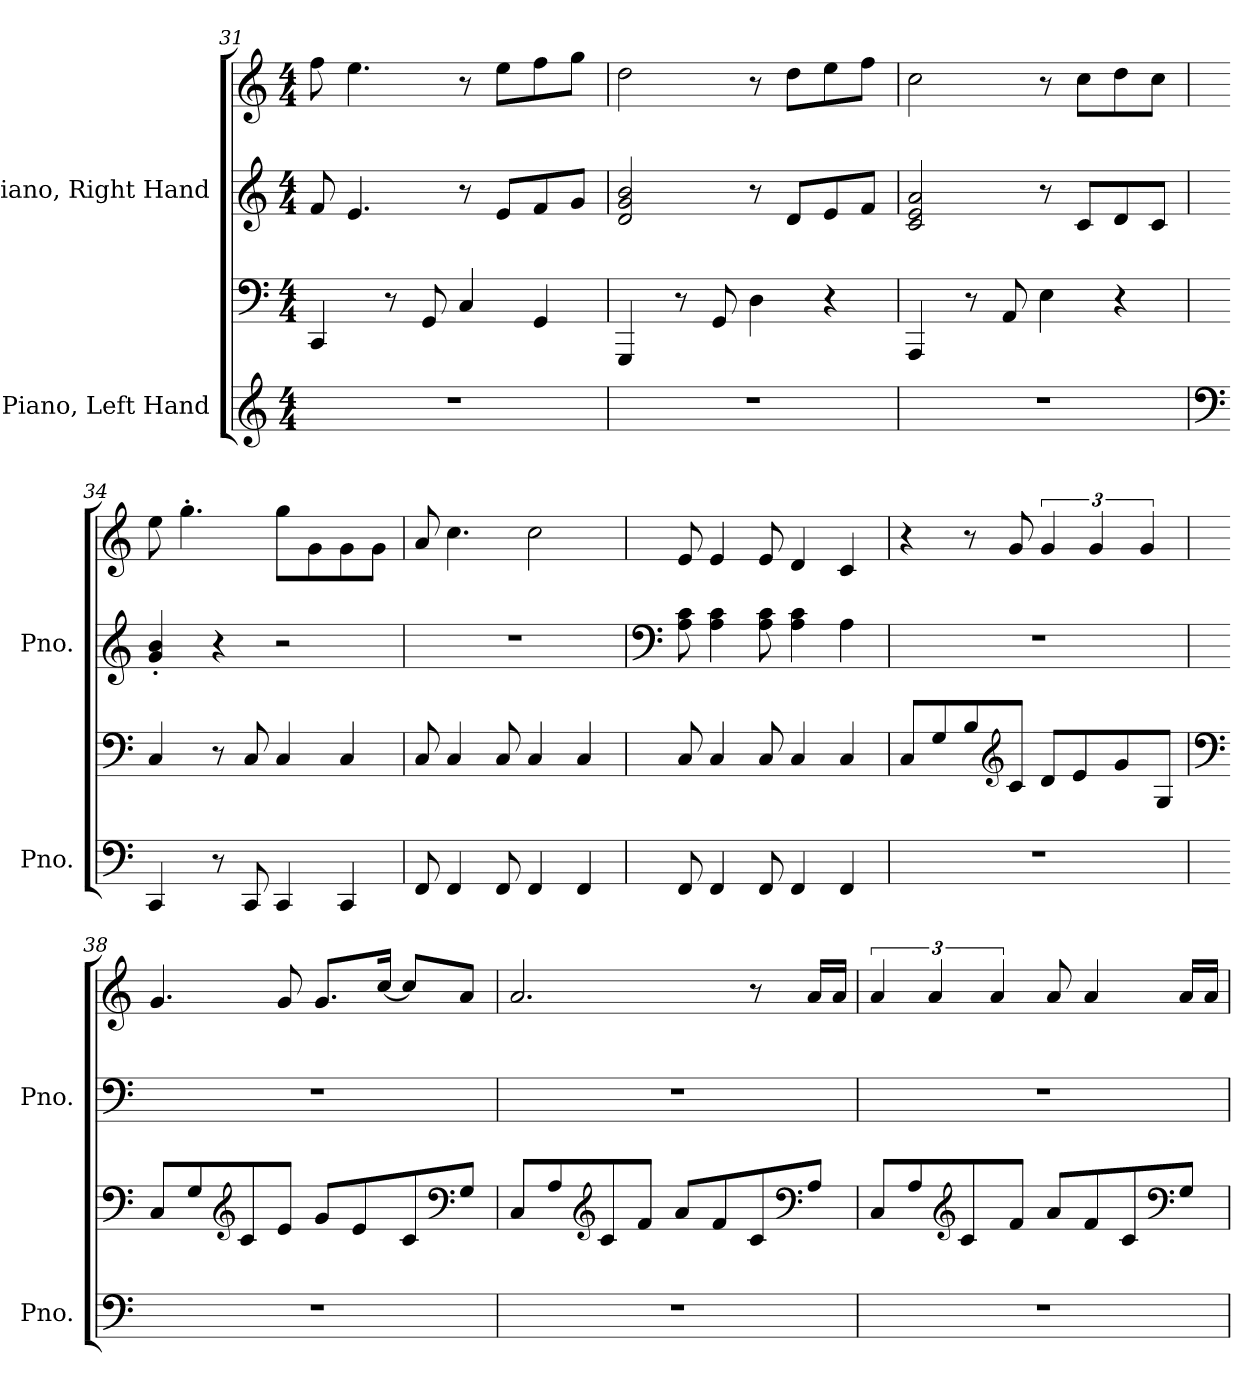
**kern	**kern	**kern	**kern
*part2	*part2	*part1	*part1
*staff4	*staff3	*staff2	*staff1
*I"Piano, Left Hand	*	*I"Piano, Right Hand	*
*I'Pno.	*	*I'Pno.	*
*clefG2	*clefF4	*clefG2	*clefG2
*k[]	*k[]	*k[]	*k[]
*M4/4	*M4/4	*M4/4	*M4/4
=31	=31	=31	=31
1r	4CC/	8f/	8ff\
.	.	4.e/	4.ee\
.	8r	.	.
.	8GG/	.	.
.	4C/	8r	8r
.	.	8e/L	8ee\L
.	4GG/	8f/	8ff\
.	.	8g/J	8gg\J
=32	=32	=32	=32
1r	4GGG/	2d/ 2g/ 2b/	2dd\
.	8r	.	.
.	8GG/	.	.
.	4D\	8r	8r
.	.	8d/L	8dd\L
.	4r	8e/	8ee\
.	.	8f/J	8ff\J
=33	=33	=33	=33
1r	4AAA/	2c/ 2e/ 2a/	2cc\
.	8r	.	.
.	8AA/	.	.
.	4E\	8r	8r
.	.	8c/L	8cc\L
.	4r	8d/	8dd\
.	.	8c/J	8cc\J
!!LO:PB:g=z
=34	=34	=34	=34
*clefF4	*	*	*
4CC/	4C/	4g/' 4b/'	8ee\
.	.	.	4.gg'\
8r	8r	4r	.
8CC/	8C/	.	.
4CC/	4C/	2r	8gg\L
.	.	.	8g\
4CC/	4C/	.	8g\
.	.	.	8g\J
=35	=35	=35	=35
8FF/	8C/	1r	8a/
4FF/	4C/	.	4.cc\
8FF/	8C/	.	.
4FF/	4C/	.	2cc\
4FF/	4C/	.	.
=36	=36	=36	=36
*	*	*clefF4	*
8FF/	8C/	8A\ 8c\	8e/
4FF/	4C/	4A\ 4c\	4e/
8FF/	8C/	8A\ 8c\	8e/
4FF/	4C/	4A\ 4c\	4d/
4FF/	4C/	4A\	4c/
=37	=37	=37	=37
1r	8C/L	1r	4r
.	8G/	.	.
.	8B/	.	8r
*	*clefG2	*	*
.	8c/J	.	8g/
.	8d/L	.	6g/
.	8e/	.	.
.	.	.	6g/
.	8g/	.	.
.	.	.	6g/
.	8G/J	.	.
!!LO:LB:g=z
=38	=38	=38	=38
*	*clefF4	*	*
1r	8C/L	1r	4.g/
.	8G/	.	.
*	*clefG2	*	*
.	8c/	.	.
.	8e/J	.	8g/
.	8g/L	.	8.g/L
.	8e/	.	.
.	.	.	[16cc/Jk
.	8c/	.	8cc/L]
*	*clefF4	*	*
.	8G/J	.	8a/J
=39	=39	=39	=39
1r	8C/L	1r	2.a/
.	8A/	.	.
*	*clefG2	*	*
.	8c/	.	.
.	8f/J	.	.
.	8a/L	.	.
.	8f/	.	.
.	8c/	.	8r
*	*clefF4	*	*
.	8A/J	.	16a/LL
.	.	.	16a/JJ
=40	=40	=40	=40
1r	8C/L	1r	6a/
.	8A/	.	.
.	.	.	6a/
*	*clefG2	*	*
.	8c/	.	.
.	.	.	6a/
.	8f/J	.	.
.	8a/L	.	8a/
.	8f/	.	4a/
.	8c/	.	.
*	*clefF4	*	*
.	8G/J	.	16a/LL
.	.	.	16a/JJ
=	=	=	=
*-	*-	*-	*-
